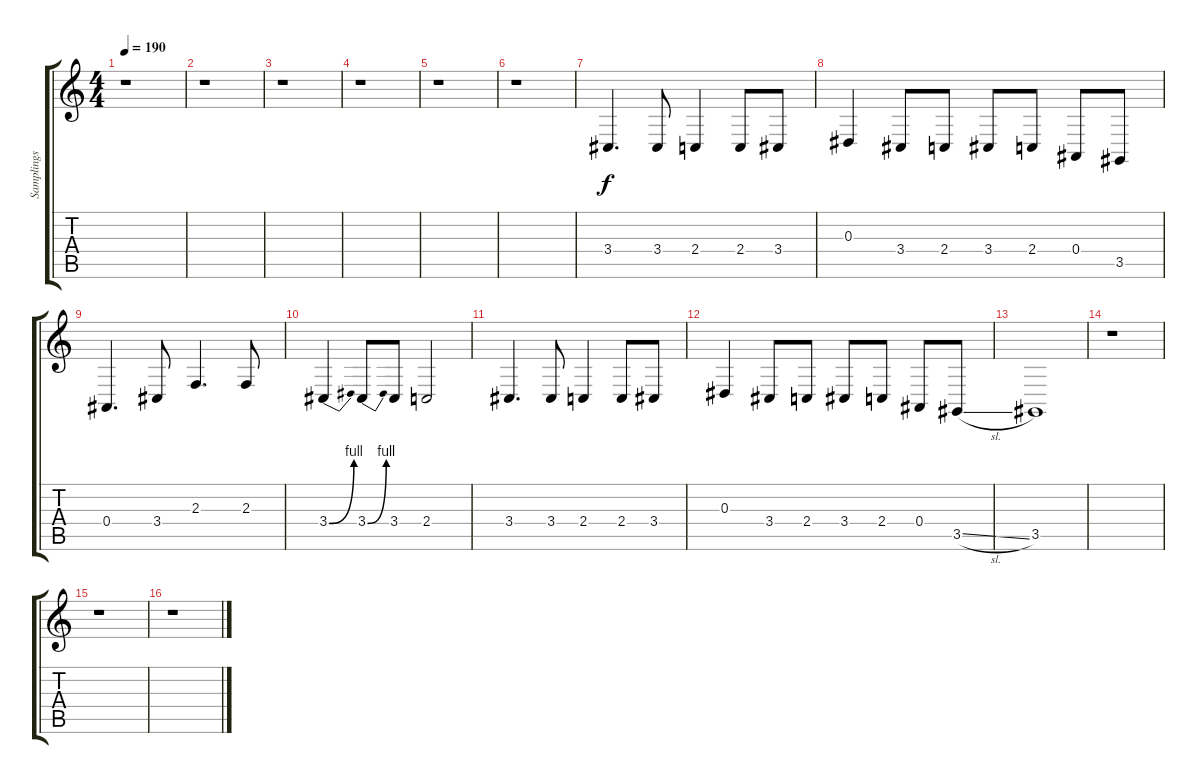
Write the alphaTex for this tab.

\track ("Samplings" "Samplings") {instrument drawbarorgan}
\staff {score tabs}
\tuning (C4 G3 Eb3 Bb2 F2 C2) {hide}
\ts (4 4)
\tempo 190
\clef g2
\ks c
r.1{dy f} |
r.1 |
r.1 |
r.1 |
r.1 |
r.1 |
3.4.4{d volume 13 instrument harpsichord} 3.4.8 2.4.4 2.4.8 3.4.8 |
0.3.4 3.4.8 2.4.8 3.4.8 2.4.8 0.4.8 3.5.8 |
0.4.4{d} 3.4.8 2.3.4{d} 2.3.8 |
3.4{be (bend 0 0 60 4)}.4 3.4{be (bend 0 0 60 4)}.8 3.4.8 2.4.2 |
3.4.4{d} 3.4.8 2.4.4 2.4.8 3.4.8 |
0.3.4 3.4.8 2.4.8 3.4.8 2.4.8 0.4.8 3.5{sl}.8 |
3.5.1 |
r.1 |
r.1 |
r.1
